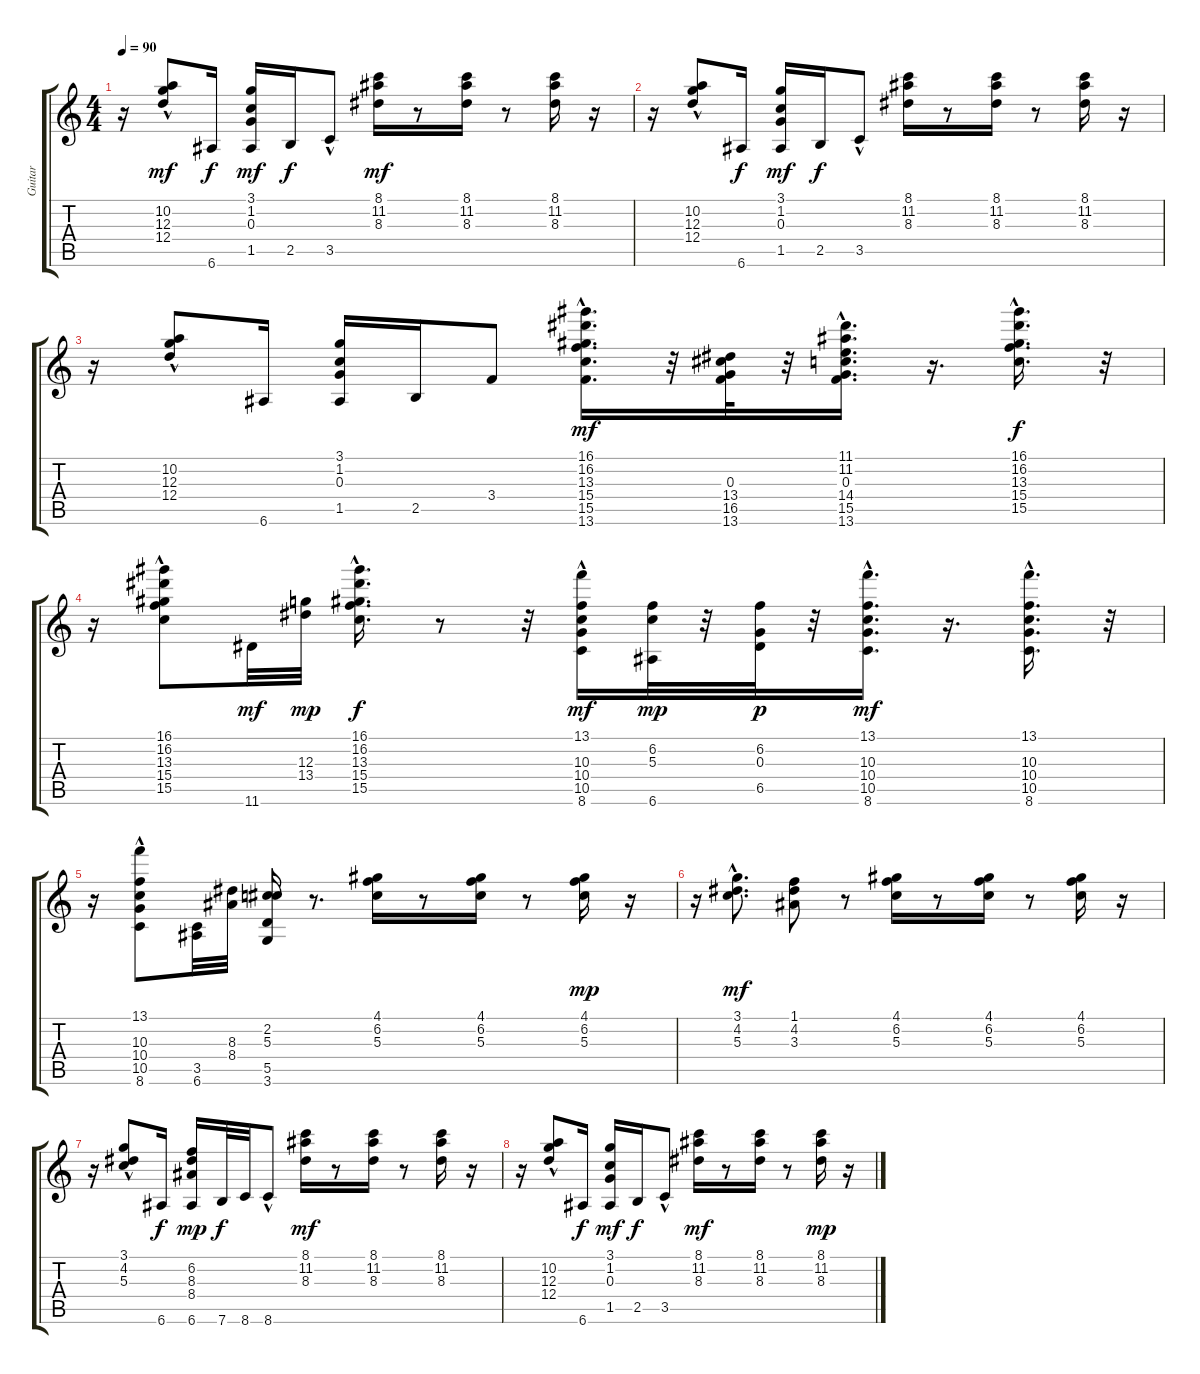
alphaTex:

\track ("Guitar" "Guitar") {instrument electricguitarclean}
\staff {score tabs}
\tuning (E4 B3 G3 D3 A2 E2) {hide}
\ts (4 4)
\tempo 90
\clef g2
\ks c
r.16{dy mp} (10.2{hac} 12.3{hac} 12.4{hac}).8{dy mf} 6.6.16{dy f} (3.1 1.2 0.3 1.5).16{dy mf} 2.5.16{dy f} 3.5{hac}.8 (8.1 11.2 8.3).16{dy mf} r.8 (8.1 11.2 8.3).16 r.8 (8.1 11.2 8.3).16 r.16 |
r.16 (10.2{hac} 12.3{hac} 12.4{hac}).8 6.6.16{dy f} (3.1 1.2 0.3 1.5).16{dy mf} 2.5.16{dy f} 3.5{hac}.8 (8.1 11.2 8.3).16 r.8 (8.1 11.2 8.3).16 r.8 (8.1 11.2 8.3).16 r.16 |
r.16 (10.2{hac} 12.3{hac} 12.4{hac}).8 6.6.16 (3.1 1.2 0.3 1.5).16 2.5.16 3.4.8 (16.1{hac} 16.2{hac} 13.3{hac} 15.4{hac} 15.5{hac} 13.6).16{d dy mf} r.32 (0.3 13.4 16.5 13.6).32 r.32 (11.1{hac} 11.2{hac} 0.3{hac} 14.4{hac} 15.5{hac} 13.6).16{d} r.16{d} (16.1{hac} 16.2{hac} 13.3{hac} 15.4{hac} 15.5{hac}).16{d dy f} r.32 |
r.16 (16.1{hac} 16.2{hac} 13.3{hac} 15.4 15.5{hac}).8 11.6.32{dy mf} (12.3 13.4).32{dy mp} (16.1{hac} 16.2{hac} 13.3{hac} 15.4{hac} 15.5{hac}).16{d dy f} r.8 r.32 (13.1{hac} 10.3 10.4 10.5 8.6{hac}).16{dy mf} (6.2 5.3 6.6).32{dy mp} r.32 (6.2 0.3 6.5).32{dy p} r.32 (13.1{hac} 10.3{hac} 10.4{hac} 10.5{hac} 8.6{hac}).16{d dy mf} r.16{d} (13.1{hac} 10.3{hac} 10.4{hac} 10.5{hac} 8.6{hac}).16{d} r.32 |
r.16 (13.1{hac} 10.3 10.4 10.5{hac} 8.6{hac}).8 (3.5 6.6).32 (8.3 8.4).32 (2.2 5.3 5.5 3.6).16 r.8{d} (4.1 6.2 5.3).16 r.8 (4.1 6.2 5.3).16 r.8 (4.1 6.2 5.3).16{dy mp} r.16 |
r.16 (3.1{hac} 4.2{hac} 5.3{hac}).8{d dy mf} (1.1 4.2 3.3).8 r.8 (4.1 6.2 5.3).16 r.8 (4.1 6.2 5.3).16 r.8 (4.1 6.2 5.3).16 r.16 |
r.16 (3.1{hac} 4.2{hac} 5.3{hac}).8 6.6.16{dy f} (6.2 8.3 8.4 6.6).16{dy mp} 7.6.32{dy f} 8.6.32 8.6{hac}.8 (8.1 11.2 8.3).16{dy mf} r.8 (8.1 11.2 8.3).16 r.8 (8.1 11.2 8.3).16 r.16 |
r.16 (10.2{hac} 12.3{hac} 12.4{hac}).8 6.6.16{dy f} (3.1 1.2 0.3 1.5).16{dy mf} 2.5.16{dy f} 3.5{hac}.8 (8.1 11.2 8.3).16{dy mf} r.8 (8.1 11.2 8.3).16 r.8 (8.1 11.2 8.3).16{dy mp} r.16
